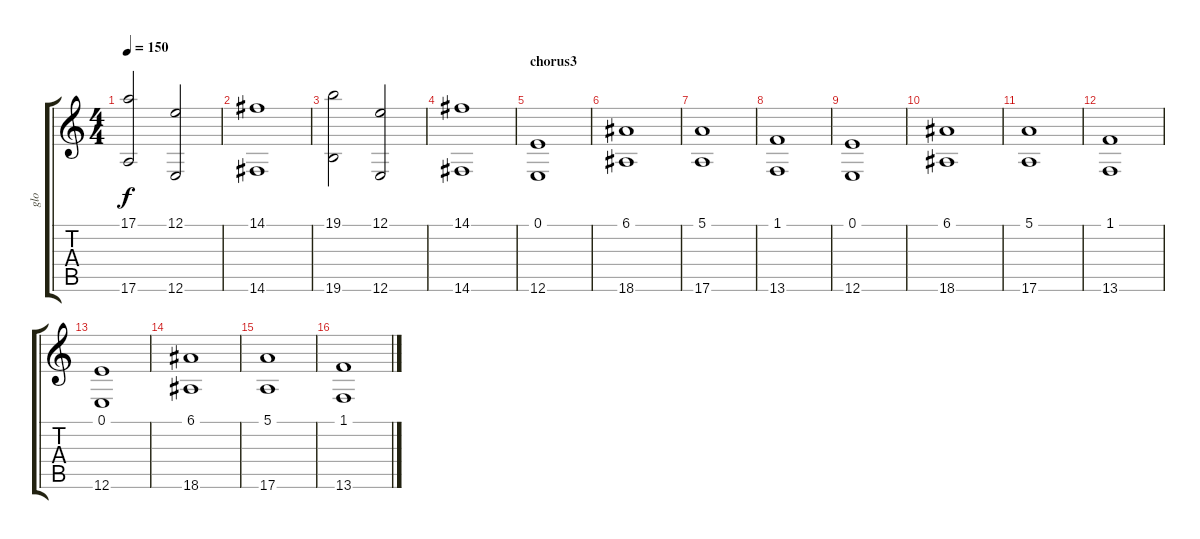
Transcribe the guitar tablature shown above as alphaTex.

\track ("glo" "glo") {instrument acousticgrandpiano}
\staff {score tabs}
\tuning (E4 B3 G3 D3 A2 E2) {hide}
\ts (4 4)
\tempo 150
\clef g2
\ks c
(17.1 17.6).2{dy f} (12.1 12.6).2 |
(14.1 14.6).1 |
(19.1 19.6).2 (12.1 12.6).2 |
(14.1 14.6).1 |
\section ("" "chorus3")
(0.1 12.6).1{instrument stringensemble1} |
(6.1 18.6).1 |
(5.1 17.6).1 |
(1.1 13.6).1 |
(0.1 12.6).1 |
(6.1 18.6).1 |
(5.1 17.6).1 |
(1.1 13.6).1 |
(0.1 12.6).1 |
(6.1 18.6).1 |
(5.1 17.6).1 |
(1.1 13.6).1
